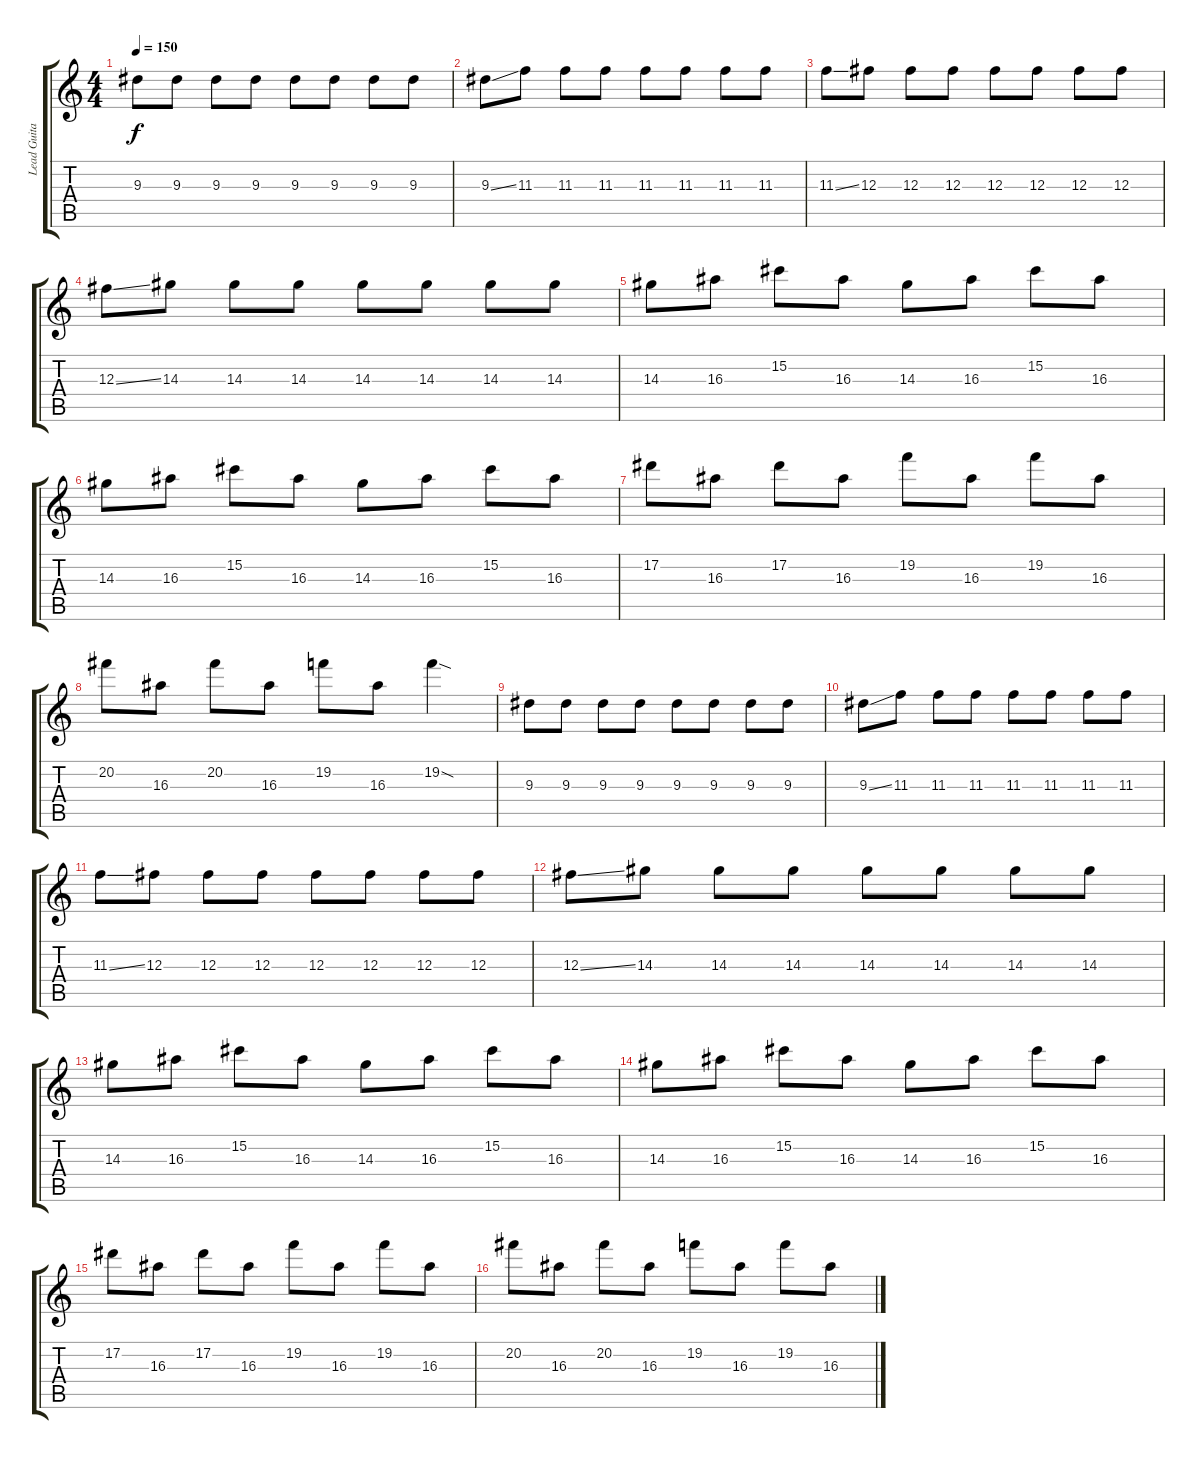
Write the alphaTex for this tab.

\track ("Lead Guitar" "Lead Guita") {instrument overdrivenguitar}
\staff {score tabs}
\tuning (Eb4 Bb3 Gb3 Db3 Ab2 Db2) {hide}
\ts (4 4)
\tempo 150
\clef g2
\ks c
9.3.8{dy f} 9.3.8 9.3.8 9.3.8 9.3.8 9.3.8 9.3.8 9.3.8 |
9.3{ss}.8 11.3.8 11.3.8 11.3.8 11.3.8 11.3.8 11.3.8 11.3.8 |
11.3{ss}.8 12.3.8 12.3.8 12.3.8 12.3.8 12.3.8 12.3.8 12.3.8 |
12.3{ss}.8 14.3.8 14.3.8 14.3.8 14.3.8 14.3.8 14.3.8 14.3.8 |
14.3.8 16.3.8 15.2.8 16.3.8 14.3.8 16.3.8 15.2.8 16.3.8 |
14.3.8 16.3.8 15.2.8 16.3.8 14.3.8 16.3.8 15.2.8 16.3.8 |
17.2.8 16.3.8 17.2.8 16.3.8 19.2.8 16.3.8 19.2.8 16.3.8 |
20.2.8 16.3.8 20.2.8 16.3.8 19.2.8 16.3.8 19.2{sod}.4 |
9.3.8 9.3.8 9.3.8 9.3.8 9.3.8 9.3.8 9.3.8 9.3.8 |
9.3{ss}.8 11.3.8 11.3.8 11.3.8 11.3.8 11.3.8 11.3.8 11.3.8 |
11.3{ss}.8 12.3.8 12.3.8 12.3.8 12.3.8 12.3.8 12.3.8 12.3.8 |
12.3{ss}.8 14.3.8 14.3.8 14.3.8 14.3.8 14.3.8 14.3.8 14.3.8 |
14.3.8 16.3.8 15.2.8 16.3.8 14.3.8 16.3.8 15.2.8 16.3.8 |
14.3.8 16.3.8 15.2.8 16.3.8 14.3.8 16.3.8 15.2.8 16.3.8 |
17.2.8 16.3.8 17.2.8 16.3.8 19.2.8 16.3.8 19.2.8 16.3.8 |
20.2.8 16.3.8 20.2.8 16.3.8 19.2.8 16.3.8 19.2.8 16.3.8
